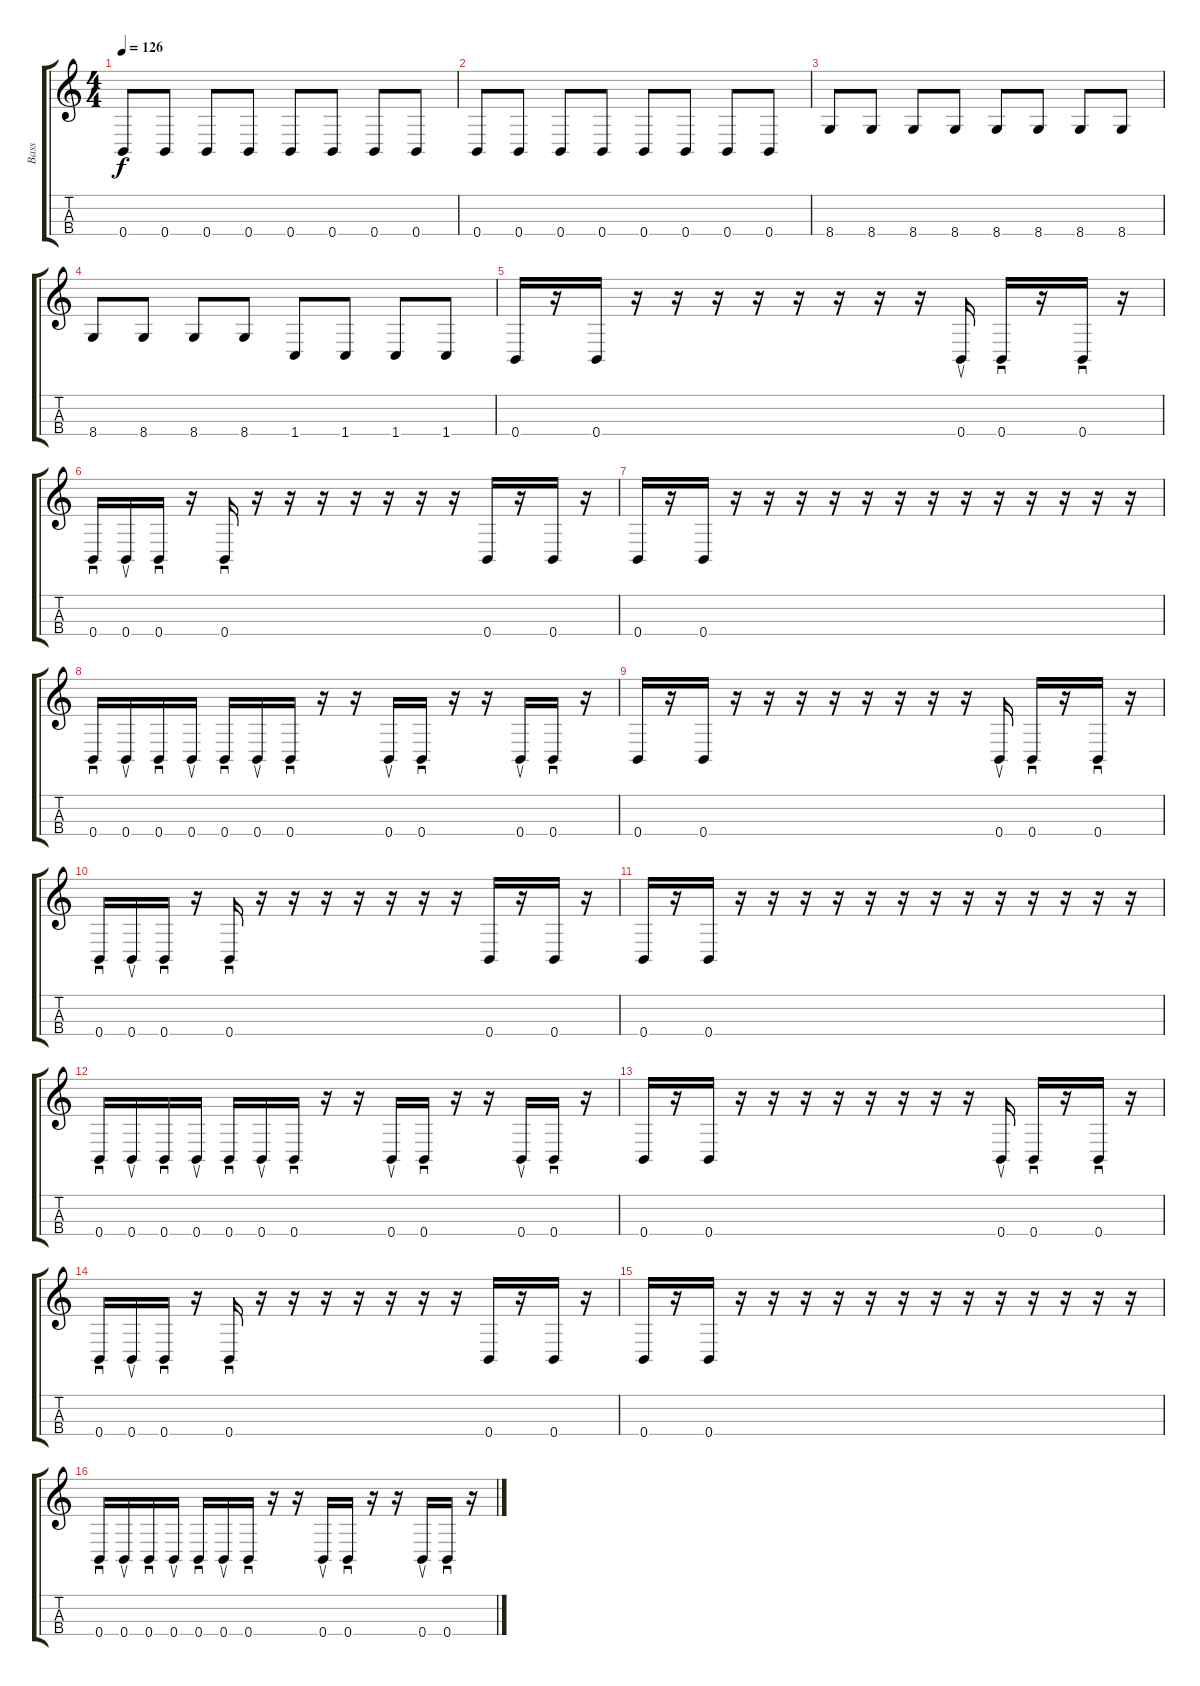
\track ("Bass" "Bass") {instrument electricbassfinger}
\staff {score tabs}
\tuning (E3 B2 Gb2 B1) {hide}
\ts (4 4)
\tempo 126
\clef g2
\ks c
0.4.8{dy f} 0.4.8 0.4.8 0.4.8 0.4.8 0.4.8 0.4.8 0.4.8 |
0.4.8 0.4.8 0.4.8 0.4.8 0.4.8 0.4.8 0.4.8 0.4.8 |
8.4.8 8.4.8 8.4.8 8.4.8 8.4.8 8.4.8 8.4.8 8.4.8 |
8.4.8 8.4.8 8.4.8 8.4.8 1.4.8 1.4.8 1.4.8 1.4.8 |
0.4.16 r.16 0.4.16 r.16 r.16 r.16 r.16 r.16 r.16 r.16 r.16 0.4.16{su} 0.4.16{sd} r.16 0.4.16{sd} r.16 |
0.4.16{sd} 0.4.16{su} 0.4.16{sd} r.16 0.4.16{sd} r.16 r.16 r.16 r.16 r.16 r.16 r.16 0.4.16 r.16 0.4.16 r.16 |
0.4.16 r.16 0.4.16 r.16 r.16 r.16 r.16 r.16 r.16 r.16 r.16 r.16 r.16 r.16 r.16 r.16 |
0.4.16{sd} 0.4.16{su} 0.4.16{sd} 0.4.16{su} 0.4.16{sd} 0.4.16{su} 0.4.16{sd} r.16 r.16 0.4.16{su} 0.4.16{sd} r.16 r.16 0.4.16{su} 0.4.16{sd} r.16 |
0.4.16 r.16 0.4.16 r.16 r.16 r.16 r.16 r.16 r.16 r.16 r.16 0.4.16{su} 0.4.16{sd} r.16 0.4.16{sd} r.16 |
0.4.16{sd} 0.4.16{su} 0.4.16{sd} r.16 0.4.16{sd} r.16 r.16 r.16 r.16 r.16 r.16 r.16 0.4.16 r.16 0.4.16 r.16 |
0.4.16 r.16 0.4.16 r.16 r.16 r.16 r.16 r.16 r.16 r.16 r.16 r.16 r.16 r.16 r.16 r.16 |
0.4.16{sd} 0.4.16{su} 0.4.16{sd} 0.4.16{su} 0.4.16{sd} 0.4.16{su} 0.4.16{sd} r.16 r.16 0.4.16{su} 0.4.16{sd} r.16 r.16 0.4.16{su} 0.4.16{sd} r.16 |
0.4.16 r.16 0.4.16 r.16 r.16 r.16 r.16 r.16 r.16 r.16 r.16 0.4.16{su} 0.4.16{sd} r.16 0.4.16{sd} r.16 |
0.4.16{sd} 0.4.16{su} 0.4.16{sd} r.16 0.4.16{sd} r.16 r.16 r.16 r.16 r.16 r.16 r.16 0.4.16 r.16 0.4.16 r.16 |
0.4.16 r.16 0.4.16 r.16 r.16 r.16 r.16 r.16 r.16 r.16 r.16 r.16 r.16 r.16 r.16 r.16 |
0.4.16{sd} 0.4.16{su} 0.4.16{sd} 0.4.16{su} 0.4.16{sd} 0.4.16{su} 0.4.16{sd} r.16 r.16 0.4.16{su} 0.4.16{sd} r.16 r.16 0.4.16{su} 0.4.16{sd} r.16
